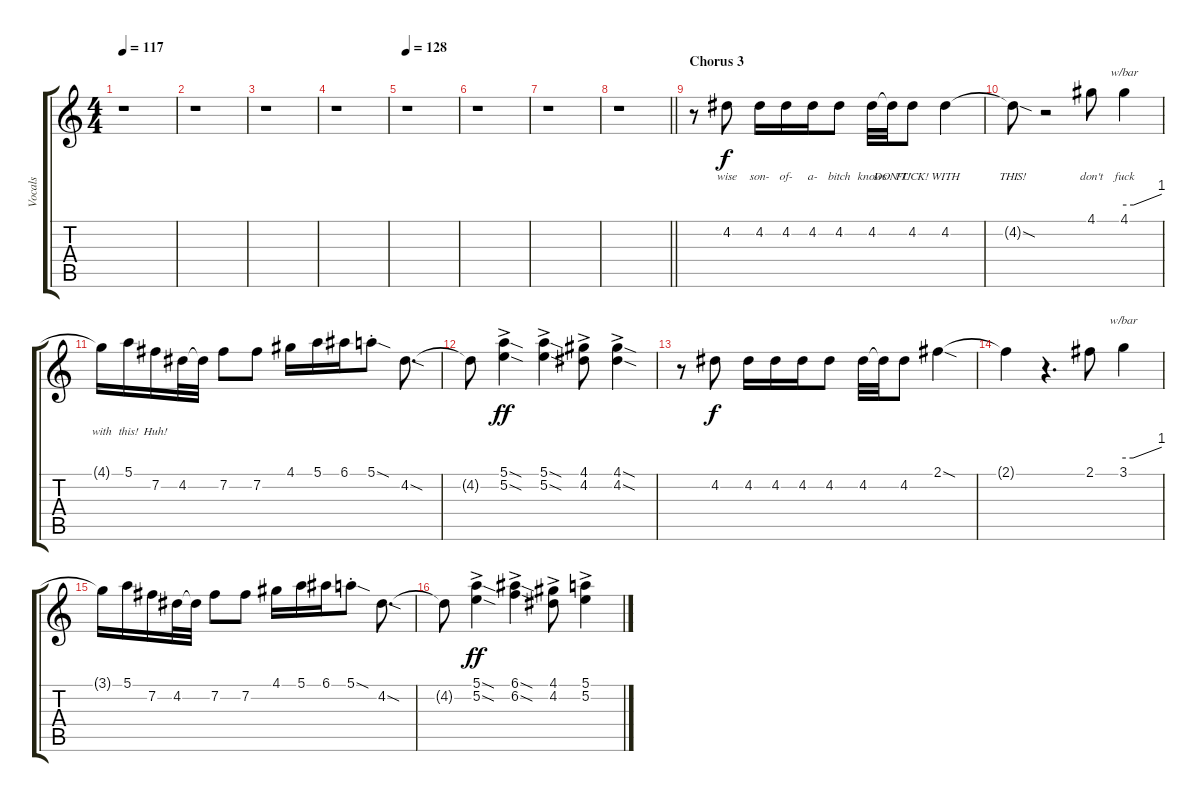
\track ("Vocals" "Vocals") {instrument overdrivenguitar}
\staff {score tabs}
\tuning (E4 B3 G3 D3 A2 E2) {hide}
\ts (4 4)
\tempo 117
\clef g2
\ks c
r.1{dy ff} |
r.1 |
r.1 |
r.1 |
\tempo 128
r.1 |
r.1 |
r.1 |
\barLineRight lightlight
r.1 |
\section ("" "Chorus 3")
r.8 4.2.8{lyrics (0 "wise") lyrics (1 "") lyrics (2 "") lyrics (3 "") lyrics (4 "") dy f} 4.2.16{lyrics (0 "son-") lyrics (1 "") lyrics (2 "") lyrics (3 "") lyrics (4 "")} 4.2.16{lyrics (0 "of-") lyrics (1 "") lyrics (2 "") lyrics (3 "") lyrics (4 "")} 4.2.16{lyrics (0 "a-") lyrics (1 "") lyrics (2 "") lyrics (3 "") lyrics (4 "")} 4.2.8{lyrics (0 "bitch") lyrics (1 "") lyrics (2 "") lyrics (3 "") lyrics (4 "")} 4.2.32{lyrics (0 "knows") lyrics (1 "") lyrics (2 "") lyrics (3 "") lyrics (4 "")} 4.2{t}.32{lyrics (0 "DON'T!") lyrics (1 "") lyrics (2 "") lyrics (3 "") lyrics (4 "")} 4.2.8{lyrics (0 "FUCK!") lyrics (1 "") lyrics (2 "") lyrics (3 "") lyrics (4 "")} 4.2.4{lyrics (0 "WITH") lyrics (1 "") lyrics (2 "") lyrics (3 "") lyrics (4 "")} |
4.2{sod t}.8{lyrics (0 "THIS!") lyrics (1 "") lyrics (2 "") lyrics (3 "") lyrics (4 "")} r.2 4.1.8{lyrics (0 "don't") lyrics (1 "") lyrics (2 "") lyrics (3 "") lyrics (4 "")} 4.1.4{tbe (custom default 0 0 15 0 60 4) lyrics (0 "fuck") lyrics (1 "") lyrics (2 "") lyrics (3 "") lyrics (4 "")} |
4.1{t}.16{lyrics (0 "with") lyrics (1 "") lyrics (2 "") lyrics (3 "") lyrics (4 "")} 5.1.16{lyrics (0 "this!") lyrics (1 "") lyrics (2 "") lyrics (3 "") lyrics (4 "")} 7.2.16{lyrics (0 "Huh!") lyrics (1 "") lyrics (2 "") lyrics (3 "") lyrics (4 "")} 4.2.32 4.2{t}.32 7.2.8 7.2.8 4.1.16 5.1.16 6.1.16 5.1{sod st}.8 4.2{sod}.8{d} |
4.2{t}.8 (5.1{sod ac} 5.2{sod ac}).4{dy ff} (5.1{sod ac} 5.2{sod ac}).4 (4.1{ac} 4.2{ac}).8 (4.1{sod ac} 4.2{sod ac}).4 |
r.8 4.2.8{dy f} 4.2.16 4.2.16 4.2.16 4.2.8 4.2.32 4.2{t}.32 4.2.8 2.1{sod}.4 |
2.1{t}.4 r.4{d} 2.1.8 3.1.4{tbe (custom default 0 0 15 0 60 4)} |
3.1{t}.16 5.1.16 7.2.16 4.2.32 4.2{t}.32 7.2.8 7.2.8 4.1.16 5.1.16 6.1.16 5.1{sod st}.8 4.2{sod}.8{d} |
4.2{t}.8 (5.1{sod ac} 5.2{sod ac}).4{dy ff} (6.1{sod ac} 6.2{sod ac}).4 (4.1{ac} 4.2{ac}).8 (5.1{ac} 5.2{ac}).4
